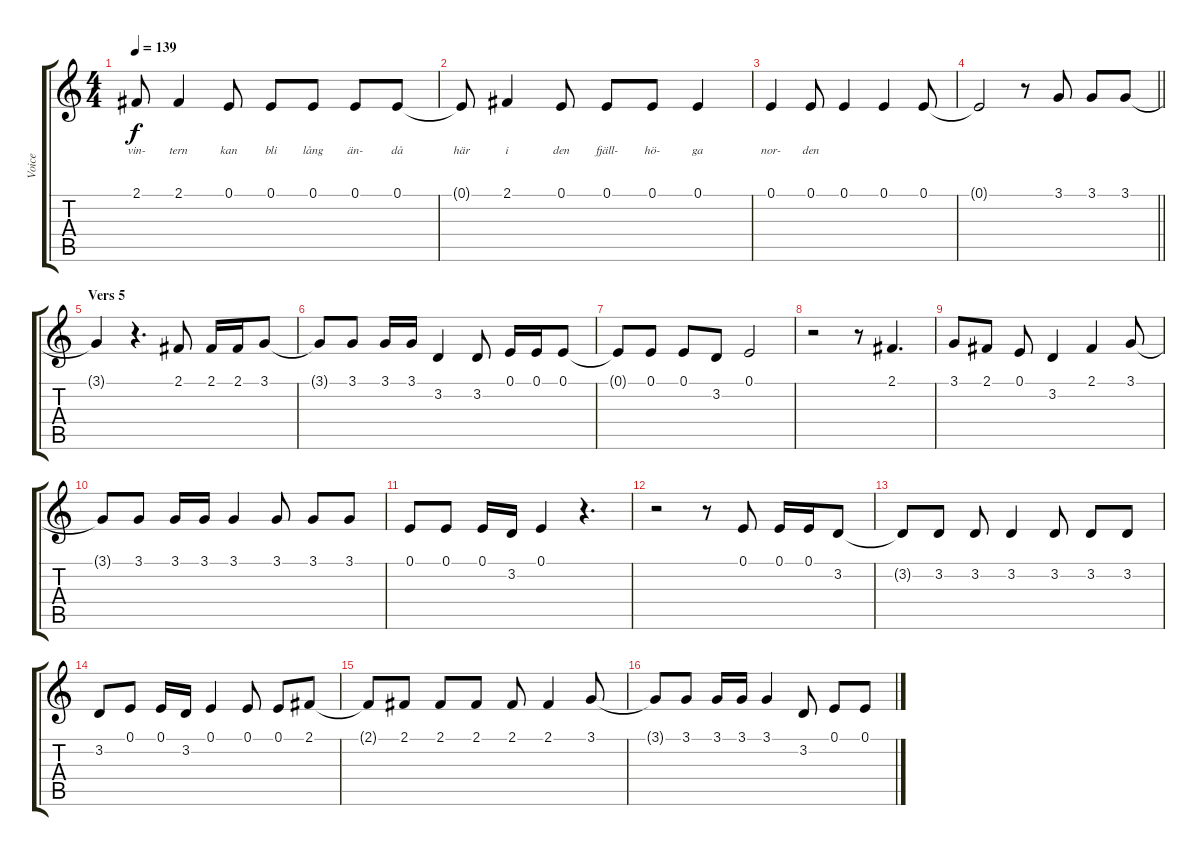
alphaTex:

\track ("Voice" "Voice") {instrument clarinet}
\staff {score tabs}
\tuning (E4 B3 G3 D3 A2 E2) {hide}
\ts (4 4)
\tempo 139
\clef g2
\ks c
2.1{t}.8{lyrics (0 "vin-") lyrics (1 "") lyrics (2 "") lyrics (3 "") lyrics (4 "") dy f} 2.1.4{lyrics (0 "tern") lyrics (1 "") lyrics (2 "") lyrics (3 "") lyrics (4 "")} 0.1.8{lyrics (0 "kan") lyrics (1 "") lyrics (2 "") lyrics (3 "") lyrics (4 "")} 0.1.8{lyrics (0 "bli") lyrics (1 "") lyrics (2 "") lyrics (3 "") lyrics (4 "")} 0.1.8{lyrics (0 "lång") lyrics (1 "") lyrics (2 "") lyrics (3 "") lyrics (4 "")} 0.1.8{lyrics (0 "än-") lyrics (1 "") lyrics (2 "") lyrics (3 "") lyrics (4 "")} 0.1.8{lyrics (0 "då") lyrics (1 "") lyrics (2 "") lyrics (3 "") lyrics (4 "")} |
0.1{t}.8{lyrics (0 "här") lyrics (1 "") lyrics (2 "") lyrics (3 "") lyrics (4 "")} 2.1.4{lyrics (0 "i") lyrics (1 "") lyrics (2 "") lyrics (3 "") lyrics (4 "")} 0.1.8{lyrics (0 "den") lyrics (1 "") lyrics (2 "") lyrics (3 "") lyrics (4 "")} 0.1.8{lyrics (0 "fjäll-") lyrics (1 "") lyrics (2 "") lyrics (3 "") lyrics (4 "")} 0.1.8{lyrics (0 "hö-") lyrics (1 "") lyrics (2 "") lyrics (3 "") lyrics (4 "")} 0.1.4{lyrics (0 "ga") lyrics (1 "") lyrics (2 "") lyrics (3 "") lyrics (4 "")} |
0.1.4{lyrics (0 "nor-") lyrics (1 "") lyrics (2 "") lyrics (3 "") lyrics (4 "")} 0.1.8{lyrics (0 "den") lyrics (1 "") lyrics (2 "") lyrics (3 "") lyrics (4 "")} 0.1.4 0.1.4 0.1.8 |
\barLineRight lightlight
0.1{t}.2 r.8 3.1.8 3.1.8 3.1.8 |
\section ("" "Vers 5")
3.1{t}.4 r.4{d} 2.1.8 2.1.16 2.1.16 3.1.8 |
3.1{t}.8 3.1.8 3.1.16 3.1.16 3.2.4 3.2.8 0.1.16 0.1.16 0.1.8 |
0.1{t}.8 0.1.8 0.1.8 3.2.8 0.1.2 |
r.2 r.8 2.1.4{d} |
3.1.8 2.1.8 0.1.8 3.2.4 2.1.4 3.1.8 |
3.1{t}.8 3.1.8 3.1.16 3.1.16 3.1.4 3.1.8 3.1.8 3.1.8 |
0.1.8 0.1.8 0.1.16 3.2.16 0.1.4 r.4{d} |
r.2 r.8 0.1.8 0.1.16 0.1.16 3.2.8 |
3.2{t}.8 3.2.8 3.2.8 3.2.4 3.2.8 3.2.8 3.2.8 |
3.2.8 0.1.8 0.1.16 3.2.16 0.1.4 0.1.8 0.1.8 2.1.8 |
2.1{t}.8 2.1.8 2.1.8 2.1.8 2.1.8 2.1.4 3.1.8 |
3.1{t}.8 3.1.8 3.1.16 3.1.16 3.1.4 3.2.8 0.1.8 0.1.8
